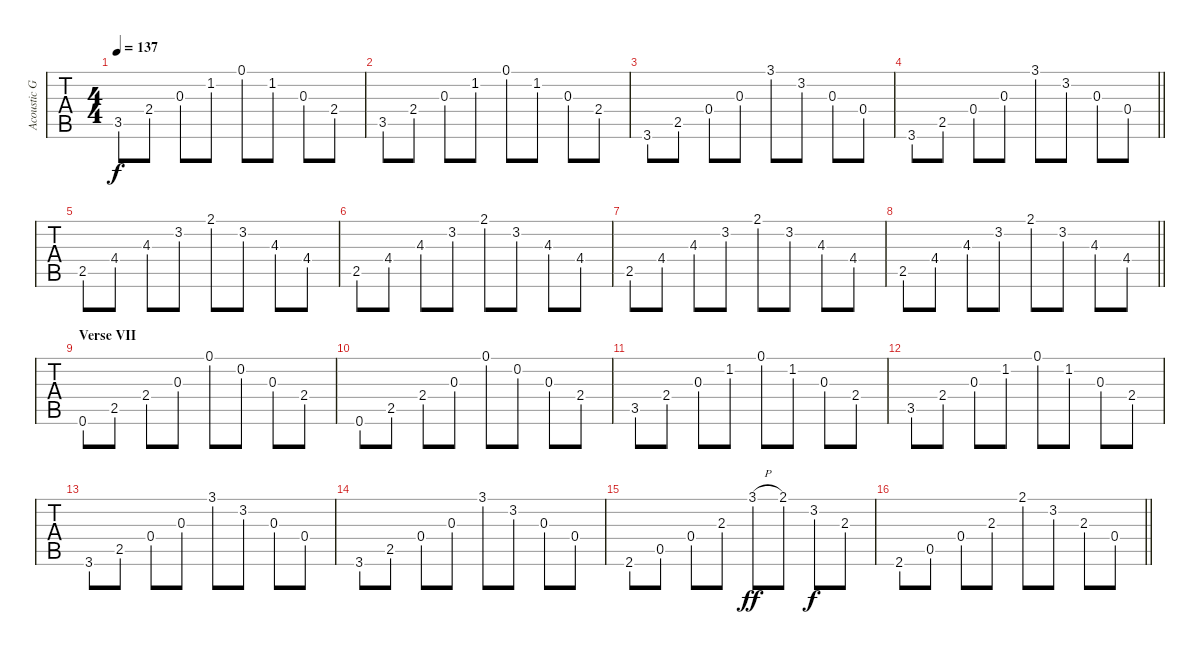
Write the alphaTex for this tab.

\track ("Acoustic Guitar" "Acoustic G") {instrument acousticguitarsteel}
\staff {tabs}
\tuning (Eb4 Bb3 Gb3 Db3 Ab2 Eb2) {hide}
\ts (4 4)
\tempo 137
\clef g2
\ks ebminor
3.5.8{dy f} 2.4.8 0.3.8 1.2.8 0.1.8 1.2.8 0.3.8 2.4.8 |
3.5.8 2.4.8 0.3.8 1.2.8 0.1.8 1.2.8 0.3.8 2.4.8 |
3.6.8 2.5.8 0.4.8 0.3.8 3.1.8 3.2.8 0.3.8 0.4.8 |
\barLineRight lightlight
3.6.8 2.5.8 0.4.8 0.3.8 3.1.8 3.2.8 0.3.8 0.4.8 |
2.5.8 4.4.8 4.3.8 3.2.8 2.1.8 3.2.8 4.3.8 4.4.8 |
2.5.8 4.4.8 4.3.8 3.2.8 2.1.8 3.2.8 4.3.8 4.4.8 |
2.5.8 4.4.8 4.3.8 3.2.8 2.1.8 3.2.8 4.3.8 4.4.8 |
\barLineRight lightlight
2.5.8 4.4.8 4.3.8 3.2.8 2.1.8 3.2.8 4.3.8 4.4.8 |
\section ("" "Verse VII")
0.6.8 2.5.8 2.4.8 0.3.8 0.1.8 0.2.8 0.3.8 2.4.8 |
0.6.8 2.5.8 2.4.8 0.3.8 0.1.8 0.2.8 0.3.8 2.4.8 |
3.5.8 2.4.8 0.3.8 1.2.8 0.1.8 1.2.8 0.3.8 2.4.8 |
3.5.8 2.4.8 0.3.8 1.2.8 0.1.8 1.2.8 0.3.8 2.4.8 |
3.6.8 2.5.8 0.4.8 0.3.8 3.1.8 3.2.8 0.3.8 0.4.8 |
3.6.8 2.5.8 0.4.8 0.3.8 3.1.8 3.2.8 0.3.8 0.4.8 |
2.6.8 0.5.8 0.4.8 2.3.8 3.1{h}.8{dy ff} 2.1.8 3.2.8{dy f} 2.3.8 |
\barLineRight lightlight
2.6.8 0.5.8 0.4.8 2.3.8 2.1.8 3.2.8 2.3.8 0.4.8
